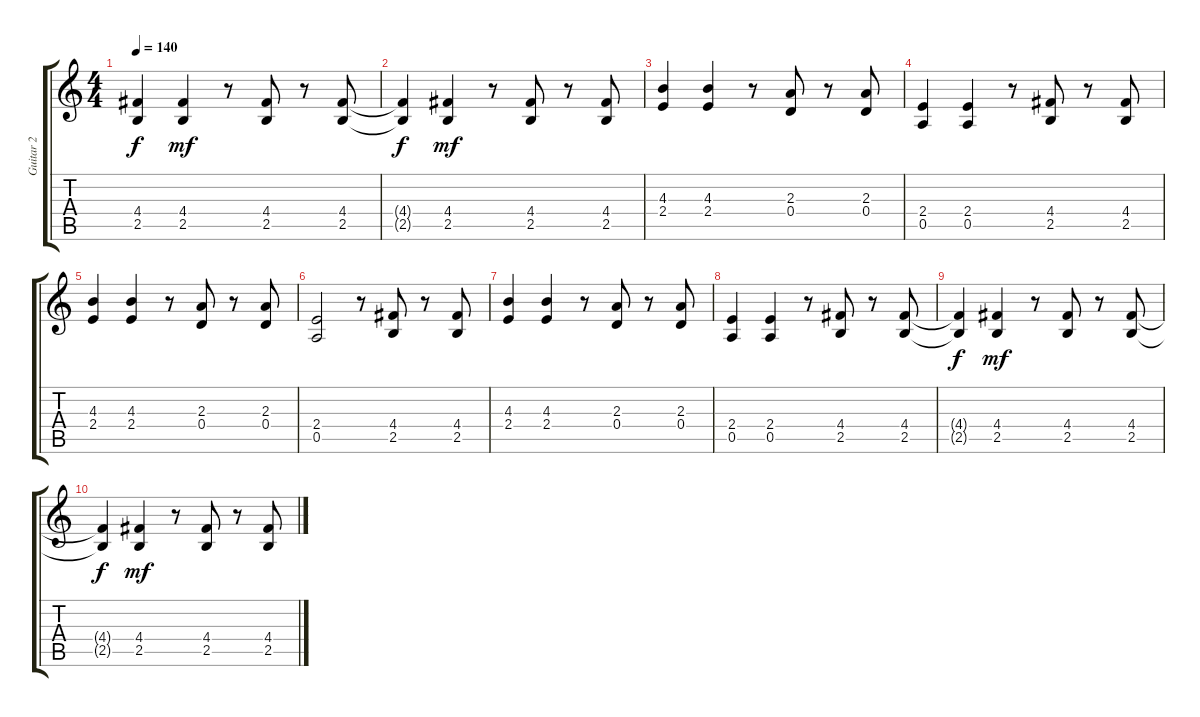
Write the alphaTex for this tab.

\track ("Guitar 2" "Guitar 2") {instrument distortionguitar}
\staff {score tabs}
\tuning (E4 B3 G3 D3 A2 E2) {hide}
\ts (4 4)
\tempo 140
\clef g2
\ks c
(4.4{t} 2.5{t}).4{dy f} (4.4 2.5).4{dy mf} r.8 (4.4 2.5).8 r.8 (4.4 2.5).8 |
(4.4{t} 2.5{t}).4{dy f} (4.4 2.5).4{dy mf} r.8 (4.4 2.5).8 r.8 (4.4 2.5).8 |
(4.3 2.4).4 (4.3 2.4).4 r.8 (2.3 0.4).8 r.8 (2.3 0.4).8 |
(2.4 0.5).4 (2.4 0.5).4 r.8 (4.4 2.5).8 r.8 (4.4 2.5).8 |
(4.3 2.4).4{volume 11} (4.3 2.4).4 r.8 (2.3 0.4).8 r.8 (2.3 0.4).8 |
(2.4 0.5).2 r.8 (4.4 2.5).8 r.8 (4.4 2.5).8 |
(4.3 2.4).4{volume 6} (4.3 2.4).4 r.8 (2.3 0.4).8 r.8 (2.3 0.4).8 |
(2.4 0.5).4 (2.4 0.5).4 r.8 (4.4 2.5).8 r.8 (4.4 2.5).8 |
(4.4{t} 2.5{t}).4{dy f} (4.4 2.5).4{dy mf volume 0} r.8 (4.4 2.5).8 r.8 (4.4 2.5).8 |
(4.4{t} 2.5{t}).4{dy f} (4.4 2.5).4{dy mf} r.8 (4.4 2.5).8 r.8 (4.4 2.5).8
